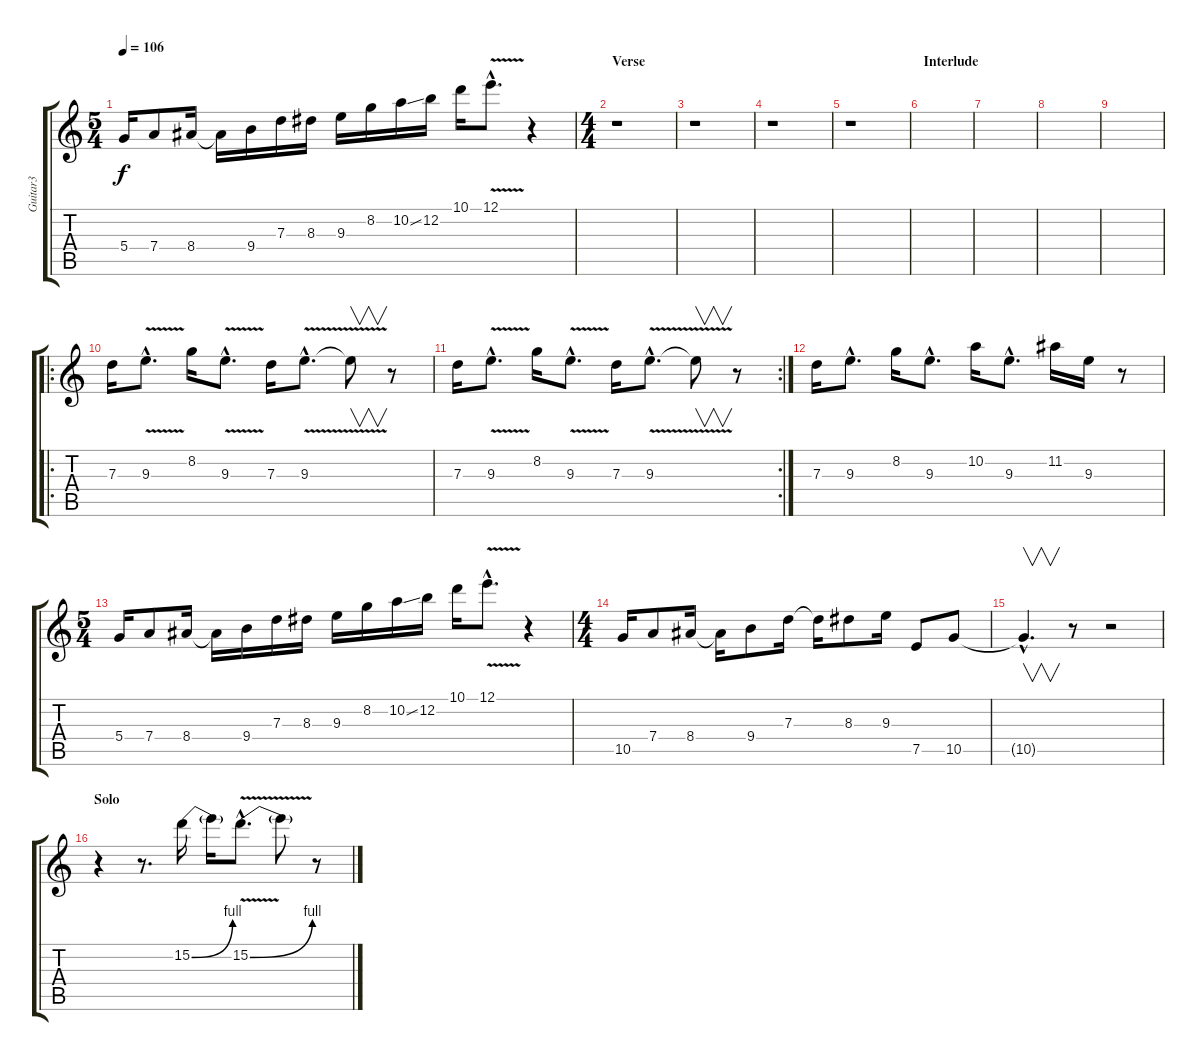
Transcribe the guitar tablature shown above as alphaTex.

\track ("Guitar3 " "Guitar3 ") {instrument overdrivenguitar}
\staff {score tabs}
\tuning (E4 B3 G3 D3 A2 E2) {hide}
\ts (5 4)
\tempo 106
\clef g2
\ks c
5.4.16{dy f} 7.4.8 8.4.16 8.4{t}.16 9.4.16 7.3.16 8.3.16 9.3.16 8.2.16 10.2{ss}.16 12.2.16 10.1.16 12.1{v hac}.8{d} r.4 |
\ts (4 4)
\section ("" "Verse")
r.1 |
r.1 |
r.1 |
r.1 |
\section ("" "Interlude")
|
|
|
|
\ro
7.3.16 9.3{v hac}.8{d} 8.2.16 9.3{v hac}.8{d} 7.3.16 9.3{v hac}.8{d} 9.3{t}.8{v} r.8 |
\rc 2
7.3.16 9.3{v hac}.8{d} 8.2.16 9.3{v hac}.8{d} 7.3.16 9.3{v hac}.8{d} 9.3{t}.8{v} r.8 |
7.3.16 9.3{hac}.8{d} 8.2.16 9.3{hac}.8{d} 10.2.16 9.3{hac}.8{d} 11.2.16 9.3.16 r.8 |
\ts (5 4)
5.4.16 7.4.8 8.4.16 8.4{t}.16 9.4.16 7.3.16 8.3.16 9.3.16 8.2.16 10.2{ss}.16 12.2.16 10.1.16 12.1{v hac}.8{d} r.4 |
\ts (4 4)
10.5.16 7.4.8 8.4.16 8.4{t}.16 9.4.8 7.3.16 7.3{t}.16 8.3.8 9.3.16 7.5.8 10.5.8 |
10.5{hac t}.4{v d} r.8 r.2 |
\section ("" "Solo")
r.4 r.8{d} 15.2{be (bend 0 0 60 4)}.16 15.2{t}.16 15.2{be (bend 0 0 60 4) v hac}.8{d} 15.2{t}.8 r.8
